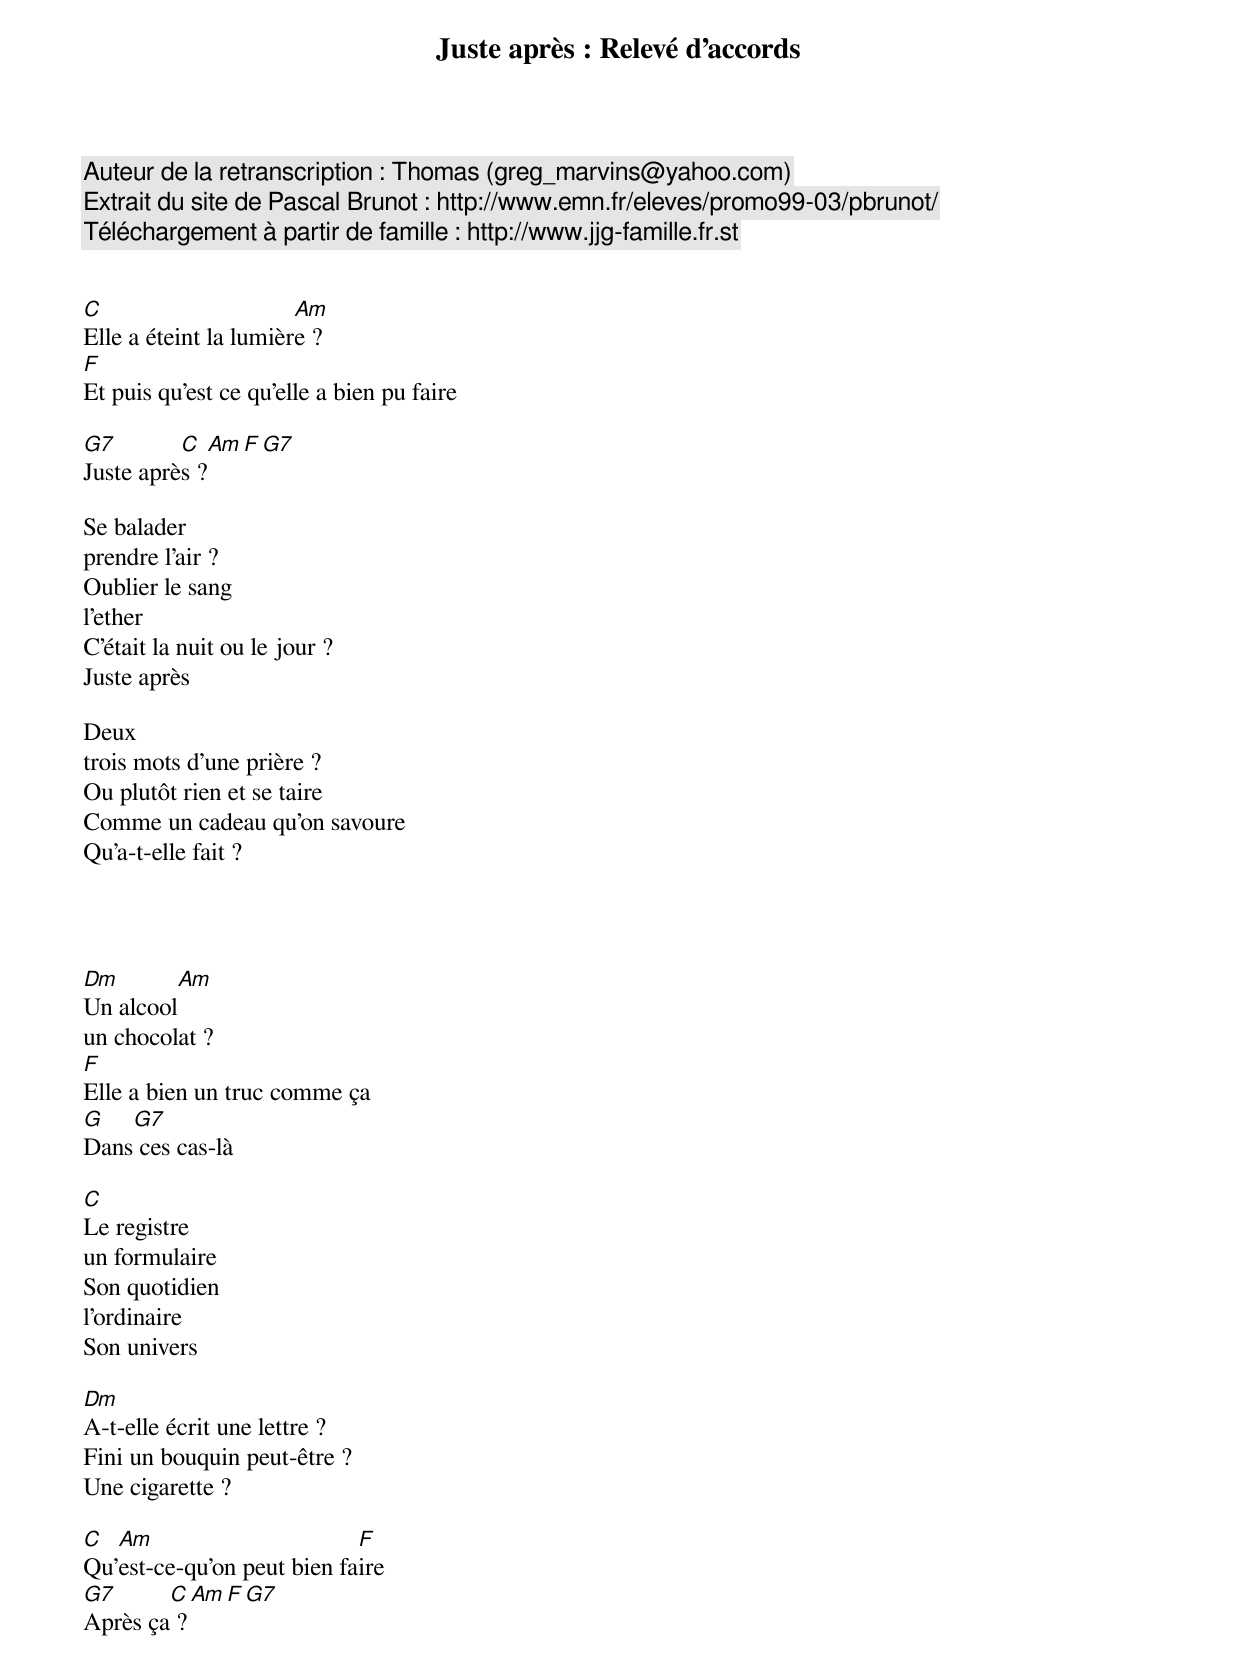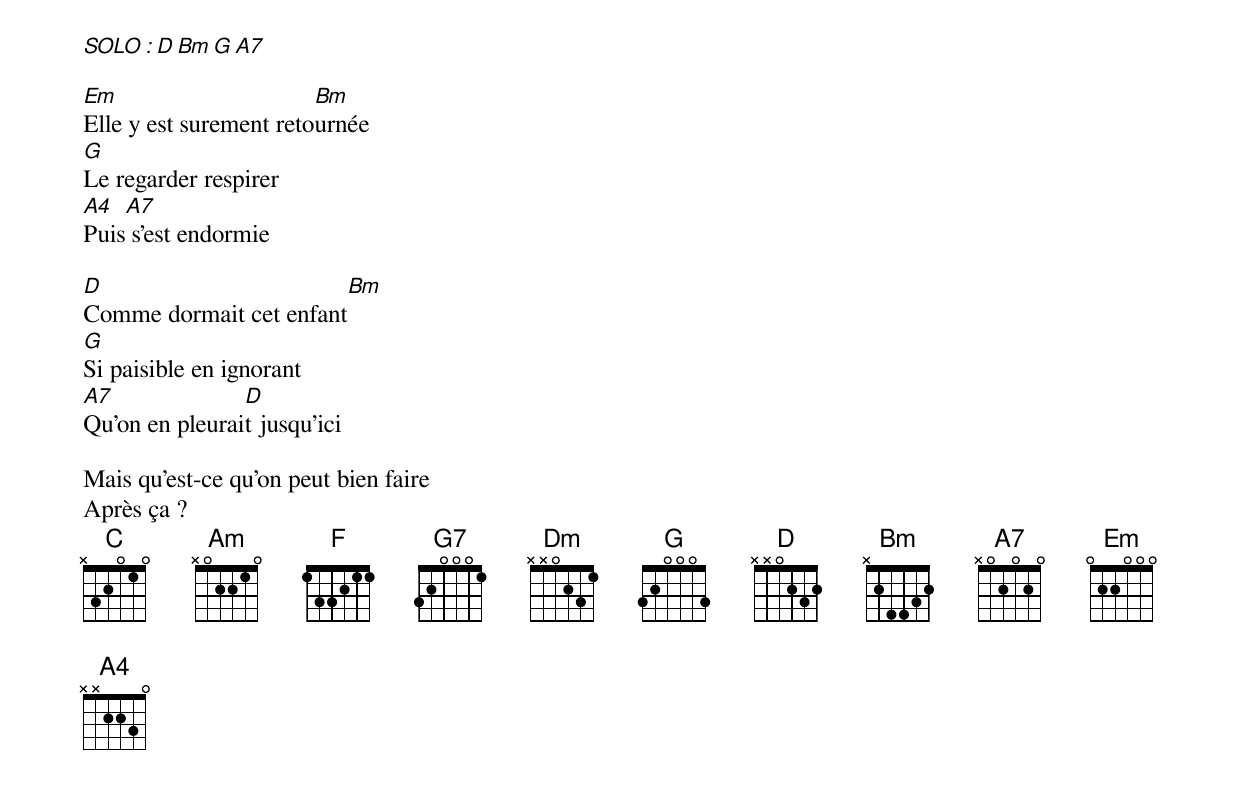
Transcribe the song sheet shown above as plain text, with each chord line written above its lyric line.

Juste après : Relevé d'accords

Auteur de la retranscription : Thomas (greg_marvins@yahoo.com)
Extrait du site de Pascal Brunot : http://www.emn.fr/eleves/promo99-03/pbrunot/
Téléchargement à partir de famille : http://www.jjg-famille.fr.st


C		       Am
Elle a éteint la lumière ?
F
Et puis qu'est ce qu'elle a bien pu faire

G7	  C           Am   F   G7
Juste après ?

Se balader
prendre l'air ?
Oublier le sang
l'ether
C'était la nuit ou le jour ?
Juste après

Deux
trois mots d'une prière ?
Ou plutôt rien et se taire
Comme un cadeau qu'on savoure
Qu'a-t-elle fait ?




Dm		     Am
Un alcool
un chocolat ?
F
Elle a bien un truc comme ça
G   G7
Dans ces cas-là

C
Le registre
un formulaire
Son quotidien
l'ordinaire
Son univers

Dm
A-t-elle écrit une lettre ?
Fini un bouquin peut-être ?
Une cigarette ?

C  Am			    F
Qu'est-ce-qu'on peut bien faire
G7	C   Am   F  G7
Après ça ?

SOLO : D   Bm   G   A7

Em			Bm
Elle y est surement retournée
G
Le regarder respirer
A4  A7
Puis s'est endormie

D		        Bm
Comme dormait cet enfant
G
Si paisible en ignorant
A7		D
Qu'on en pleurait jusqu'ici

Mais qu'est-ce qu'on peut bien faire
Après ça ?
